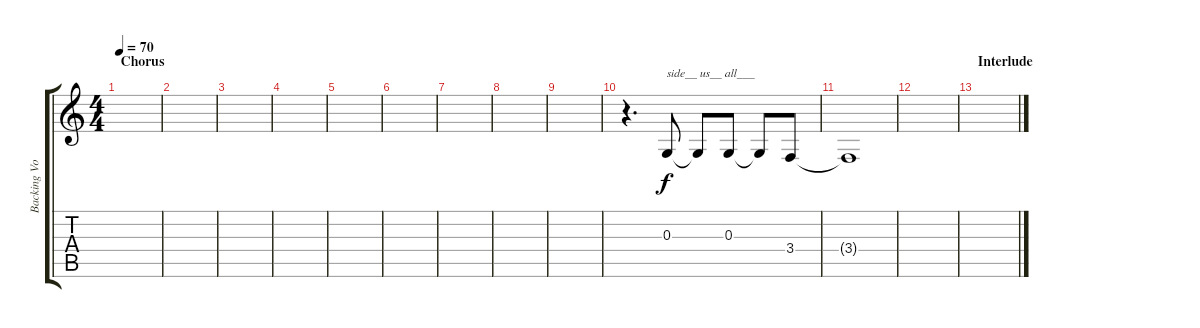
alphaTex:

\track ("Backing Vocal" "Backing Vo") {instrument harmonica}
\staff {score tabs}
\tuning (E4 B3 G3 D3 A2 E2) {hide}
\ts (4 4)
\section ("" "Chorus ")
\tempo 70
\clef g2
\ks c
|
|
|
|
|
|
|
|
|
r.4{d} 0.3.8{txt "side__ us__ all___"} 0.3{t}.8 0.3.8 0.3{t}.8 3.4.8 |
3.4{t}.1 |
|
\section ("" "Interlude")
